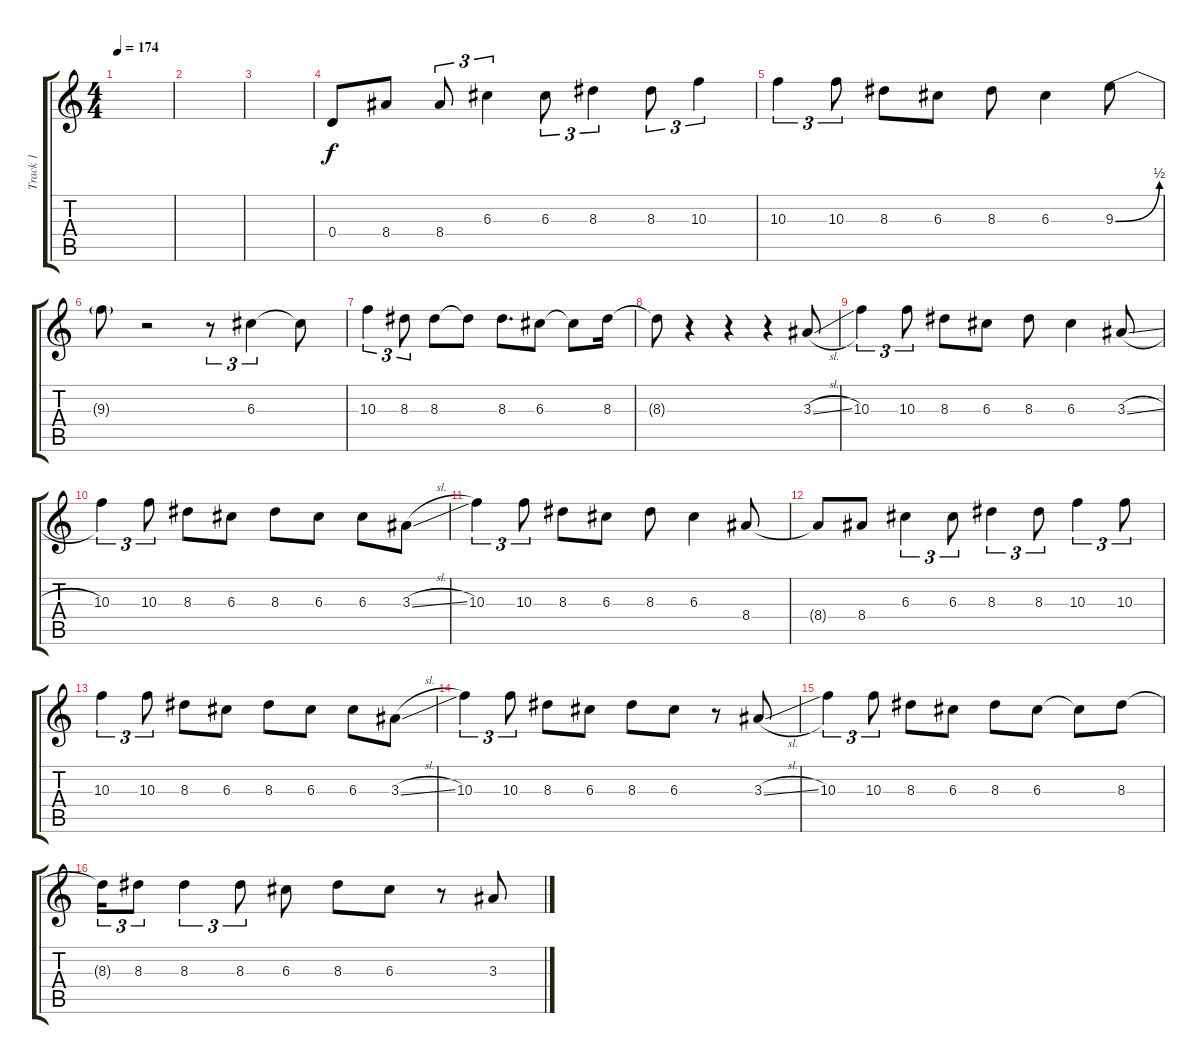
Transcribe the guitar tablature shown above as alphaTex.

\track ("Track 1" "Track 1") {mute instrument distortionguitar}
\staff {score tabs}
\tuning (E4 B3 G3 D3 A2 E2) {hide}
\ts (4 4)
\tempo 174
\clef g2
\ks c
|
|
|
0.4.8 8.4.8 8.4.8{tu (3 2)} 6.3.4{tu (3 2)} 6.3.8{tu (3 2)} 8.3.4{tu (3 2)} 8.3.8{tu (3 2)} 10.3.4{tu (3 2)} |
10.3.4{tu (3 2)} 10.3.8{tu (3 2)} 8.3.8 6.3.8 8.3.8 6.3.4 9.3{be (bend 0 0 60 2)}.8 |
9.3{t}.8 r.2 r.8{tu (3 2)} 6.3.4{tu (3 2)} 6.3{t}.8 |
10.3.4{tu (3 2)} 8.3.8{tu (3 2)} 8.3.8 8.3{t}.8 8.3.8{d} 6.3.8 6.3{t}.8 8.3.16 |
8.3{t}.8 r.4 r.4 r.4 3.3{sl}.8 |
10.3.4{tu (3 2)} 10.3.8{tu (3 2)} 8.3.8 6.3.8 8.3.8 6.3.4 3.3{sl}.8 |
10.3.4{tu (3 2)} 10.3.8{tu (3 2)} 8.3.8 6.3.8 8.3.8 6.3.8 6.3.8 3.3{sl}.8 |
10.3.4{tu (3 2)} 10.3.8{tu (3 2)} 8.3.8 6.3.8 8.3.8 6.3.4 8.4.8 |
8.4{t}.8 8.4.8 6.3.4{tu (3 2)} 6.3.8{tu (3 2)} 8.3.4{tu (3 2)} 8.3.8{tu (3 2)} 10.3.4{tu (3 2)} 10.3.8{tu (3 2)} |
10.3.4{tu (3 2)} 10.3.8{tu (3 2)} 8.3.8 6.3.8 8.3.8 6.3.8 6.3.8 3.3{sl}.8 |
10.3.4{tu (3 2)} 10.3.8{tu (3 2)} 8.3.8 6.3.8 8.3.8 6.3.8 r.8 3.3{sl}.8 |
10.3.4{tu (3 2)} 10.3.8{tu (3 2)} 8.3.8 6.3.8 8.3.8 6.3.8 6.3{t}.8 8.3.8 |
8.3{t}.16{tu (3 2)} 8.3.8{tu (3 2)} 8.3.4{tu (3 2)} 8.3.8{tu (3 2)} 6.3.8 8.3.8 6.3.8 r.8 3.3{sl}.8
